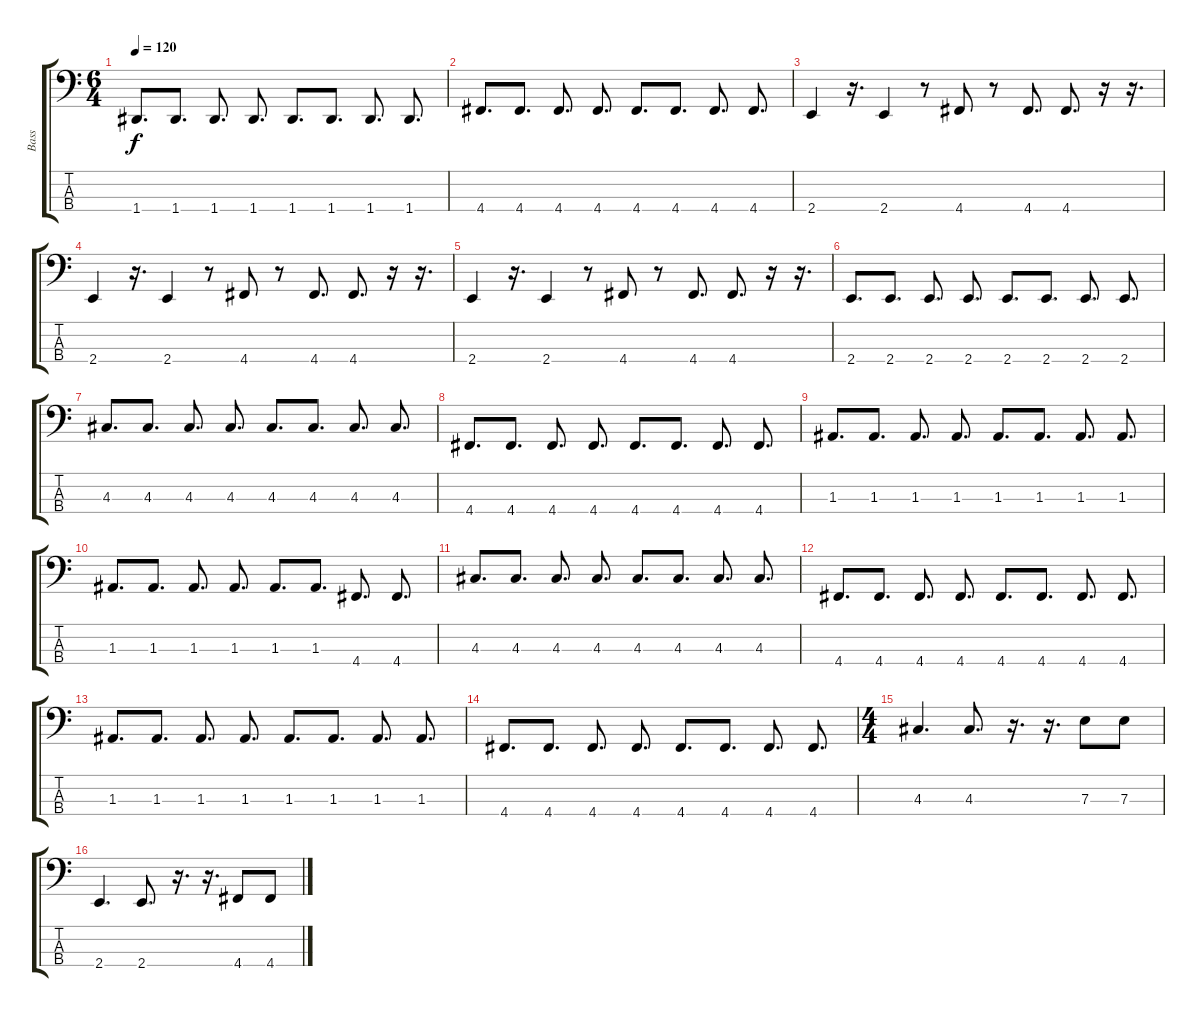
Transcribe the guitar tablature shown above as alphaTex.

\track ("Bass" "Bass") {instrument electricbassfinger}
\staff {score tabs}
\tuning (G2 D2 A1 D1) {hide}
\ts (6 4)
\tempo 120
\clef f4
\ks c
1.4.8{d dy f} 1.4.8{d} 1.4.8{d} 1.4.8{d} 1.4.8{d} 1.4.8{d} 1.4.8{d} 1.4.8{d} |
4.4.8{d} 4.4.8{d} 4.4.8{d} 4.4.8{d} 4.4.8{d} 4.4.8{d} 4.4.8{d} 4.4.8{d} |
2.4.4 r.16{d} 2.4.4 r.8 4.4.8 r.8 4.4.8{d} 4.4.8{d} r.16 r.16{d} |
2.4.4 r.16{d} 2.4.4 r.8 4.4.8 r.8 4.4.8{d} 4.4.8{d} r.16 r.16{d} |
2.4.4 r.16{d} 2.4.4 r.8 4.4.8 r.8 4.4.8{d} 4.4.8{d} r.16 r.16{d} |
2.4.8{d} 2.4.8{d} 2.4.8{d} 2.4.8{d} 2.4.8{d} 2.4.8{d} 2.4.8{d} 2.4.8{d} |
4.3.8{d} 4.3.8{d} 4.3.8{d} 4.3.8{d} 4.3.8{d} 4.3.8{d} 4.3.8{d} 4.3.8{d} |
4.4.8{d} 4.4.8{d} 4.4.8{d} 4.4.8{d} 4.4.8{d} 4.4.8{d} 4.4.8{d} 4.4.8{d} |
1.3.8{d} 1.3.8{d} 1.3.8{d} 1.3.8{d} 1.3.8{d} 1.3.8{d} 1.3.8{d} 1.3.8{d} |
1.3.8{d} 1.3.8{d} 1.3.8{d} 1.3.8{d} 1.3.8{d} 1.3.8{d} 4.4.8{d} 4.4.8{d} |
4.3.8{d} 4.3.8{d} 4.3.8{d} 4.3.8{d} 4.3.8{d} 4.3.8{d} 4.3.8{d} 4.3.8{d} |
4.4.8{d} 4.4.8{d} 4.4.8{d} 4.4.8{d} 4.4.8{d} 4.4.8{d} 4.4.8{d} 4.4.8{d} |
1.3.8{d} 1.3.8{d} 1.3.8{d} 1.3.8{d} 1.3.8{d} 1.3.8{d} 1.3.8{d} 1.3.8{d} |
4.4.8{d} 4.4.8{d} 4.4.8{d} 4.4.8{d} 4.4.8{d} 4.4.8{d} 4.4.8{d} 4.4.8{d} |
\ts (4 4)
4.3.4{d} 4.3.8{d} r.16{d} r.16{d} 7.3.8 7.3.8 |
2.4.4{d} 2.4.8{d} r.16{d} r.16{d} 4.4.8 4.4.8
